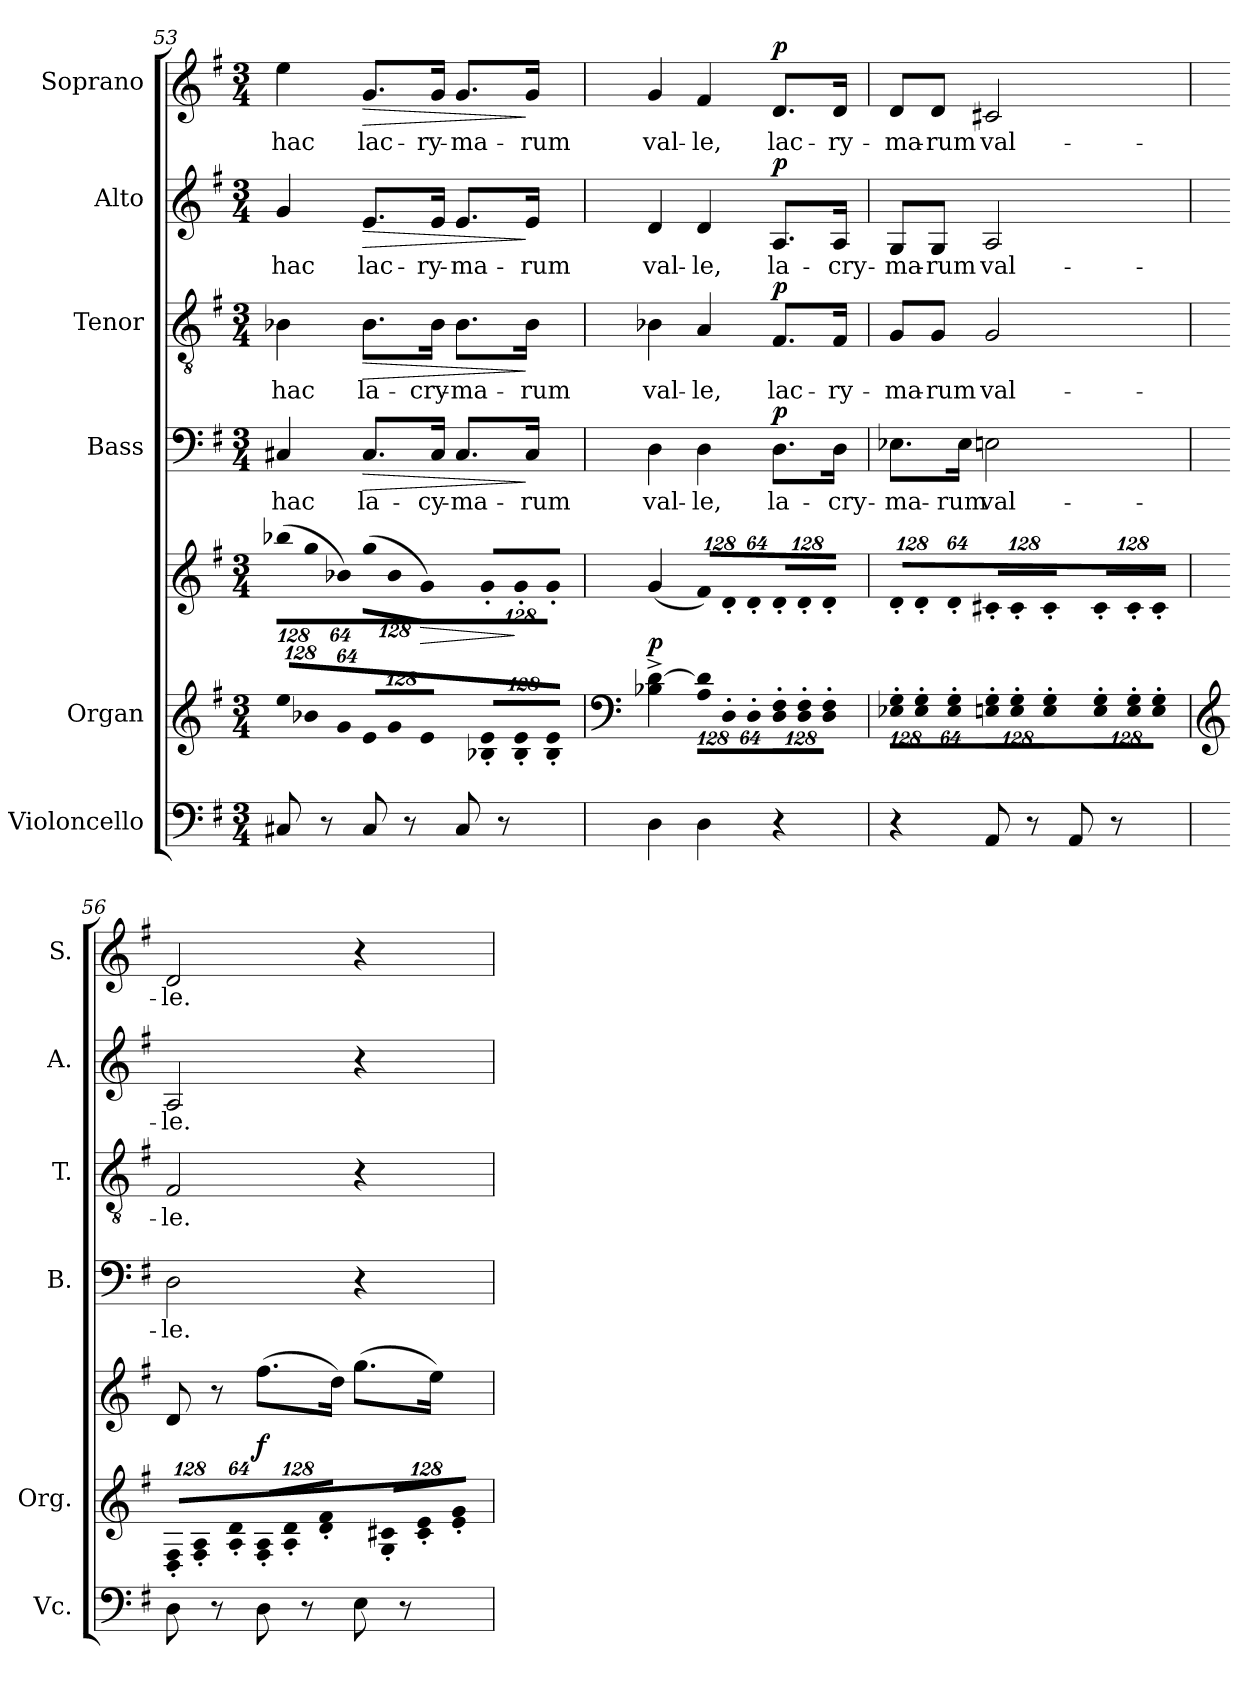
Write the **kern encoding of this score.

**kern	**kern	**kern	**dynam	**kern	**text	**dynam	**kern	**text	**dynam	**kern	**text	**dynam	**kern	**text	**dynam
*part6	*part5	*part5	*part5	*part4	*part4	*part4	*part3	*part3	*part3	*part2	*part2	*part2	*part1	*part1	*part1
*staff7	*staff6	*staff5	*staff5/6	*staff4	*staff4	*staff4	*staff3	*staff3	*staff3	*staff2	*staff2	*staff2	*staff1	*staff1	*staff1
*I"Violoncello	*I"Organ	*	*	*I"Bass	*	*	*I"Tenor	*	*	*I"Alto	*	*	*I"Soprano	*	*
*I'Vc.	*I'Org.	*	*	*I'B.	*	*	*I'T.	*	*	*I'A.	*	*	*I'S.	*	*
!!LO:LB:g=z
*clefF4	*clefG2	*clefG2	*	*clefF4	*	*	*clefGv2	*	*	*clefG2	*	*	*clefG2	*	*
*	*	*	*	*	*	*	*ITrd7c12	*	*	*	*	*	*	*	*
*k[f#]	*k[f#]	*k[f#]	*	*k[f#]	*	*	*k[f#]	*	*	*k[f#]	*	*	*k[f#]	*	*
*G:	*G:	*G:	*	*G:	*	*	*G:	*	*	*G:	*	*	*G:	*	*
*M3/4	*M3/4	*M3/4	*	*M3/4	*	*	*M3/4	*	*	*M3/4	*	*	*M3/4	*	*
*	*Xbrackettup	*	*	*	*	*	*	*	*	*	*	*	*	*	*
=53	=53	=53	=53	=53	=53	=53	=53	=53	=53	=53	=53	=53	=53	=53	=53
!	!LO:N:vis=8	!	!	!	!	!	!	!	!	!	!	!	!	!	!
*	*	*Xbrackettup	*	*	*	*	*	*	*	*	*	*	*	*	*
!	!	!LO:N:vis=8	!	!	!	!	!	!	!	!	!	!	!	!	!
!	!	!	!	!	!LO:LY:b:color=#000000	!	!	!	!	!	!	!	!	!	!
!	!	!	!	!	!	!	!	!LO:LY:b:color=#000000	!	!	!	!	!	!	!
!	!	!	!	!	!	!	!	!	!	!	!LO:LY:b:color=#000000	!	!	!	!
!	!	!	!	!	!	!	!	!	!	!	!	!	!	!LO:LY:b:color=#000000	!
8C#Xi/	1024%85eei\L	(1024%85bb-Xi\L	.	4C#Xi/	hac	.	4BB-Xi\	hac	.	4gi/	hac	.	4eei\	hac	.
!	!LO:N:vis=8	!LO:N:vis=8	!	!	!	!	!	!	!	!	!	!	!	!	!
.	1024%85b-Xi\	1024%85ggi\	.	.	.	.	.	.	.	.	.	.	.	.	.
8r	.	.	.	.	.	.	.	.	.	.	.	.	.	.	.
!	!LO:N:vis=8	!LO:N:vis=8	!	!	!	!	!	!	!	!	!	!	!	!	!
.	512%43gi\J	512%43b-Xi\J)	.	.	.	.	.	.	.	.	.	.	.	.	.
!	!LO:N:vis=8	!LO:N:vis=8	!	!	!	!	!	!	!	!	!	!	!	!	!
!	!	!	!	!	!LO:LY:b:color=#000000	!LO:HP:b	!	!	!	!	!	!	!	!	!
!	!	!	!	!	!	!	!	!LO:LY:b:color=#000000	!LO:HP:b	!	!	!	!	!	!
!	!	!	!	!	!	!	!	!	!	!	!LO:LY:b:color=#000000	!LO:HP:b	!	!	!
!	!	!	!	!	!	!	!	!	!	!	!	!	!	!LO:LY:b:color=#000000	!LO:HP:b
8C#i/	1024%85ei/L	(1024%85ggi\L	.	8.C#i/L	la-	>	8.BB-i\L	la-	>	8.ei/L	lac-	>	8.gi/L	lac-	>
!	!LO:N:vis=8	!LO:N:vis=8	!	!	!	!	!	!	!	!	!	!	!	!	!
.	1024%85gi/	1024%85b-i\	.	.	.	.	.	.	.	.	.	.	.	.	.
8r	.	.	.	.	.	.	.	.	.	.	.	.	.	.	.
!	!LO:N:vis=8	!LO:N:vis=8	!LO:HP:b	!	!	!	!	!	!	!	!	!	!	!	!
.	512%43ei/J	512%43gi\J)	>	.	.	.	.	.	.	.	.	.	.	.	.
!	!	!	!	!	!LO:LY:b:color=#000000	!	!	!	!	!	!	!	!	!	!
!	!	!	!	!	!	!	!	!LO:LY:b:color=#000000	!	!	!	!	!	!	!
!	!	!	!	!	!	!	!	!	!	!	!LO:LY:b:color=#000000	!	!	!	!
!	!	!	!	!	!	!	!	!	!	!	!	!	!	!LO:LY:b:color=#000000	!
.	.	.	.	16C#i/Jk	-cy-	.	16BB-i\Jk	-cry-	.	16ei/Jk	-ry-	.	16gi/Jk	-ry-	.
!	!LO:N:vis=8	!LO:N:vis=8	!	!	!	!	!	!	!	!	!	!	!	!	!
!	!	!	!	!	!LO:LY:b:color=#000000	!	!	!	!	!	!	!	!	!	!
!	!	!	!	!	!	!	!	!LO:LY:b:color=#000000	!	!	!	!	!	!	!
!	!	!	!	!	!	!	!	!	!	!	!LO:LY:b:color=#000000	!	!	!	!
!	!	!	!	!	!	!	!	!	!	!	!	!	!	!LO:LY:b:color=#000000	!
8C#i/	1024%85B-Xi'/ 1024%85ei'/L	1024%85g'i/L	.	8.C#i/L	-ma-	.	8.BB-i\L	-ma-	.	8.ei/L	-ma-	.	8.gi/L	-ma-	.
!	!LO:N:vis=8	!LO:N:vis=8	!	!	!	!	!	!	!	!	!	!	!	!	!
.	1024%85B-i'/ 1024%85ei'/	1024%85g'i/	.	.	.	.	.	.	.	.	.	.	.	.	.
8r	.	.	.	.	.	.	.	.	.	.	.	.	.	.	.
!	!LO:N:vis=8	!LO:N:vis=8	!	!	!	!	!	!	!	!	!	!	!	!	!
.	512%43B-i'/ 512%43ei'/J	512%43g'i/J	]	.	.	.	.	.	.	.	.	.	.	.	.
!	!	!	!	!	!LO:LY:b:color=#000000	!	!	!	!	!	!	!	!	!	!
!	!	!	!	!	!	!	!	!LO:LY:b:color=#000000	!	!	!	!	!	!	!
!	!	!	!	!	!	!	!	!	!	!	!LO:LY:b:color=#000000	!	!	!	!
!	!	!	!	!	!	!	!	!	!	!	!	!	!	!LO:LY:b:color=#000000	!
.	.	.	.	16C#i/Jk	-rum	]	16BB-i\Jk	-rum	]	16ei/Jk	-rum	]	16gi/Jk	-rum	]
=54	=54	=54	=54	=54	=54	=54	=54	=54	=54	=54	=54	=54	=54	=54	=54
*	*clefF4	*	*	*	*	*	*	*	*	*	*	*	*	*	*
!	!	!	!	!	!LO:LY:b:color=#000000	!	!	!	!	!	!	!	!	!	!
!	!	!	!	!	!	!	!	!LO:LY:b:color=#000000	!	!	!	!	!	!	!
!	!	!	!	!	!	!	!	!	!	!	!LO:LY:b:color=#000000	!	!	!	!
!	!	!	!	!	!	!	!	!	!	!	!	!	!	!LO:LY:b:color=#000000	!
4Di\	4B-Xi\^ [4di^	(4gi/	p	4Di\	val-	.	4BB-Xi\	val-	.	4di/	val-	.	4gi/	val-	.
!	!LO:N:vis=8	!LO:N:vis=8	!	!	!	!	!	!	!	!	!	!	!	!	!
!	!	!	!	!	!LO:LY:b:color=#000000	!	!	!	!	!	!	!	!	!	!
!	!	!	!	!	!	!	!	!LO:LY:b:color=#000000	!	!	!	!	!	!	!
!	!	!	!	!	!	!	!	!	!	!	!LO:LY:b:color=#000000	!	!	!	!
!	!	!	!	!	!	!	!	!	!	!	!	!	!	!LO:LY:b:color=#000000	!
4Di\	1024%85Ai\ 1024%85di]\L	1024%85f#i/L)	.	4Di\	-le,	.	4AAi/	-le,	.	4di/	-le,	.	4f#i/	-le,	.
!	!LO:N:vis=8	!LO:N:vis=8	!	!	!	!	!	!	!	!	!	!	!	!	!
.	1024%85D'i\	1024%85d'i/	.	.	.	.	.	.	.	.	.	.	.	.	.
!	!LO:N:vis=8	!LO:N:vis=8	!	!	!	!	!	!	!	!	!	!	!	!	!
.	512%43D'i\J	512%43d'i/J	.	.	.	.	.	.	.	.	.	.	.	.	.
!	!LO:N:vis=8	!LO:N:vis=8	!	!	!	!	!	!	!	!	!	!	!	!	!
!	!	!	!	!	!LO:LY:b:color=#000000	!	!	!	!	!	!	!	!	!	!
!	!	!	!	!	!	!	!	!LO:LY:b:color=#000000	!	!	!	!	!	!	!
!	!	!	!	!	!	!	!	!	!	!	!LO:LY:b:color=#000000	!	!	!	!
!	!	!	!	!	!	!	!	!	!	!	!	!	!	!LO:LY:b:color=#000000	!
4r	1024%85Di'\ 1024%85F#i'\L	1024%85d'i/L	.	8.Di\L	la-	p	8.FF#i/L	lac-	p	8.Ai/L	la-	p	8.di/L	lac-	p
!	!LO:N:vis=8	!LO:N:vis=8	!	!	!	!	!	!	!	!	!	!	!	!	!
.	1024%85Di'\ 1024%85F#i'\	1024%85d'i/	.	.	.	.	.	.	.	.	.	.	.	.	.
!	!LO:N:vis=8	!LO:N:vis=8	!	!	!	!	!	!	!	!	!	!	!	!	!
.	512%43Di'\ 512%43F#i'\J	512%43d'i/J	.	.	.	.	.	.	.	.	.	.	.	.	.
!	!	!	!	!	!LO:LY:b:color=#000000	!	!	!	!	!	!	!	!	!	!
!	!	!	!	!	!	!	!	!LO:LY:b:color=#000000	!	!	!	!	!	!	!
!	!	!	!	!	!	!	!	!	!	!	!LO:LY:b:color=#000000	!	!	!	!
!	!	!	!	!	!	!	!	!	!	!	!	!	!	!LO:LY:b:color=#000000	!
.	.	.	.	16Di\Jk	-cry-	.	16FF#i/Jk	-ry-	.	16Ai/Jk	-cry-	.	16di/Jk	-ry-	.
=55	=55	=55	=55	=55	=55	=55	=55	=55	=55	=55	=55	=55	=55	=55	=55
!	!LO:N:vis=8	!LO:N:vis=8	!	!	!	!	!	!	!	!	!	!	!	!	!
!	!	!	!	!	!LO:LY:b:color=#000000	!	!	!	!	!	!	!	!	!	!
!	!	!	!	!	!	!	!	!LO:LY:b:color=#000000	!	!	!	!	!	!	!
!	!	!	!	!	!	!	!	!	!	!	!LO:LY:b:color=#000000	!	!	!	!
!	!	!	!	!	!	!	!	!	!	!	!	!	!	!LO:LY:b:color=#000000	!
4r	1024%85E-Xi'\ 1024%85Gi'\L	1024%85d'i/L	.	8.E-Xi\L	-ma-	.	8GGi/L	-ma-	.	8Gi/L	-ma-	.	8di/L	-ma-	.
!	!LO:N:vis=8	!LO:N:vis=8	!	!	!	!	!	!	!	!	!	!	!	!	!
.	1024%85E-i'\ 1024%85Gi'\	1024%85d'i/	.	.	.	.	.	.	.	.	.	.	.	.	.
!	!	!	!	!	!	!	!	!LO:LY:b:color=#000000	!	!	!	!	!	!	!
!	!	!	!	!	!	!	!	!	!	!	!LO:LY:b:color=#000000	!	!	!	!
!	!	!	!	!	!	!	!	!	!	!	!	!	!	!LO:LY:b:color=#000000	!
.	.	.	.	.	.	.	8GGi/J	-rum	.	8Gi/J	-rum	.	8di/J	-rum	.
!	!LO:N:vis=8	!LO:N:vis=8	!	!	!	!	!	!	!	!	!	!	!	!	!
.	512%43E-i'\ 512%43Gi'\J	512%43d'i/J	.	.	.	.	.	.	.	.	.	.	.	.	.
!	!	!	!	!	!LO:LY:b:color=#000000	!	!	!	!	!	!	!	!	!	!
.	.	.	.	16E-i\Jk	-rum	.	.	.	.	.	.	.	.	.	.
!	!LO:N:vis=8	!LO:N:vis=8	!	!	!	!	!	!	!	!	!	!	!	!	!
!	!	!	!	!	!LO:LY:b:color=#000000	!	!	!	!	!	!	!	!	!	!
!	!	!	!	!	!	!	!	!LO:LY:b:color=#000000	!	!	!	!	!	!	!
!	!	!	!	!	!	!	!	!	!	!	!LO:LY:b:color=#000000	!	!	!	!
!	!	!	!	!	!	!	!	!	!	!	!	!	!	!LO:LY:b:color=#000000	!
8AAi/	1024%85Eni'\ 1024%85Gi'\L	1024%85c#X'i/L	.	2Eni\	val-	.	2GGi/	val-	.	2Ai/	val-	.	2c#Xi/	val-	.
!	!LO:N:vis=8	!LO:N:vis=8	!	!	!	!	!	!	!	!	!	!	!	!	!
.	1024%85Ei'\ 1024%85Gi'\	1024%85c#'i/	.	.	.	.	.	.	.	.	.	.	.	.	.
8r	.	.	.	.	.	.	.	.	.	.	.	.	.	.	.
!	!LO:N:vis=8	!LO:N:vis=8	!	!	!	!	!	!	!	!	!	!	!	!	!
.	512%43Ei'\ 512%43Gi'\J	512%43c#'i/J	.	.	.	.	.	.	.	.	.	.	.	.	.
!	!LO:N:vis=8	!LO:N:vis=8	!	!	!	!	!	!	!	!	!	!	!	!	!
8AAi/	1024%85Ei'\ 1024%85Gi'\L	1024%85c#'i/L	.	.	.	.	.	.	.	.	.	.	.	.	.
!	!LO:N:vis=8	!LO:N:vis=8	!	!	!	!	!	!	!	!	!	!	!	!	!
.	1024%85Ei'\ 1024%85Gi'\	1024%85c#'i/	.	.	.	.	.	.	.	.	.	.	.	.	.
8r	.	.	.	.	.	.	.	.	.	.	.	.	.	.	.
!	!LO:N:vis=8	!LO:N:vis=8	!	!	!	!	!	!	!	!	!	!	!	!	!
.	512%43Ei'\ 512%43Gi'\J	512%43c#'i/J	.	.	.	.	.	.	.	.	.	.	.	.	.
=56	=56	=56	=56	=56	=56	=56	=56	=56	=56	=56	=56	=56	=56	=56	=56
*	*clefG2	*	*	*	*	*	*	*	*	*	*	*	*	*	*
!	!LO:N:vis=8	!	!	!	!	!	!	!	!	!	!	!	!	!	!
!	!	!	!	!	!LO:LY:b:color=#000000	!	!	!	!	!	!	!	!	!	!
!	!	!	!	!	!	!	!	!LO:LY:b:color=#000000	!	!	!	!	!	!	!
!	!	!	!	!	!	!	!	!	!	!	!LO:LY:b:color=#000000	!	!	!	!
!	!	!	!	!	!	!	!	!	!	!	!	!	!	!LO:LY:b:color=#000000	!
8Di\	1024%85Di'/ 1024%85F#i'/L	8di/	.	2Di\	-le.	.	2FF#i/	-le.	.	2Ai/	-le.	.	2di/	-le.	.
!	!LO:N:vis=8	!	!	!	!	!	!	!	!	!	!	!	!	!	!
.	1024%85F#i'/ 1024%85Ai'/	.	.	.	.	.	.	.	.	.	.	.	.	.	.
8r	.	8r	.	.	.	.	.	.	.	.	.	.	.	.	.
!	!LO:N:vis=8	!	!	!	!	!	!	!	!	!	!	!	!	!	!
.	512%43Ai'/ 512%43di'/J	.	.	.	.	.	.	.	.	.	.	.	.	.	.
!	!LO:N:vis=8	!	!	!	!	!	!	!	!	!	!	!	!	!	!
8Di\	1024%85F#i'/ 1024%85Ai'/L	(8.ff#i\L	f	.	.	.	.	.	.	.	.	.	.	.	.
!	!LO:N:vis=8	!	!	!	!	!	!	!	!	!	!	!	!	!	!
.	1024%85Ai'/ 1024%85di'/	.	.	.	.	.	.	.	.	.	.	.	.	.	.
8r	.	.	.	.	.	.	.	.	.	.	.	.	.	.	.
!	!LO:N:vis=8	!	!	!	!	!	!	!	!	!	!	!	!	!	!
.	512%43di'/ 512%43f#i'/J	.	.	.	.	.	.	.	.	.	.	.	.	.	.
.	.	16ddi\Jk)	.	.	.	.	.	.	.	.	.	.	.	.	.
!	!LO:N:vis=8	!	!	!	!	!	!	!	!	!	!	!	!	!	!
8Ei\	1024%85Gi'/ 1024%85c#Xi'/L	(8.ggi\L	.	4r	.	.	4r	.	.	4r	.	.	4r	.	.
!	!LO:N:vis=8	!	!	!	!	!	!	!	!	!	!	!	!	!	!
.	1024%85c#i'/ 1024%85ei'/	.	.	.	.	.	.	.	.	.	.	.	.	.	.
8r	.	.	.	.	.	.	.	.	.	.	.	.	.	.	.
!	!LO:N:vis=8	!	!	!	!	!	!	!	!	!	!	!	!	!	!
.	512%43ei'/ 512%43gi'/J	.	.	.	.	.	.	.	.	.	.	.	.	.	.
.	.	16eei\Jk)	.	.	.	.	.	.	.	.	.	.	.	.	.
=	=	=	=	=	=	=	=	=	=	=	=	=	=	=	=
*-	*-	*-	*-	*-	*-	*-	*-	*-	*-	*-	*-	*-	*-	*-	*-
